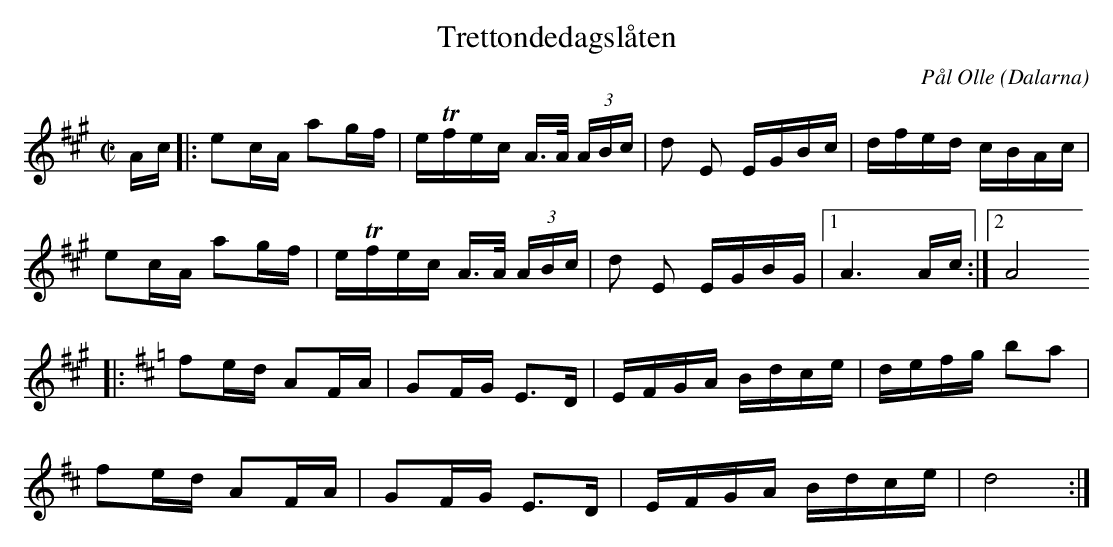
X:1
T:Trettondedagslåten
C:Pål Olle
O:Dalarna
M:C|
L:1/16
K:A
Ac|:e2cA a2gf|eTfec A>A (3ABc|d2 E2 EGBc|dfed cBAc|
e2cA a2gf|eTfec A>A (3ABc|d2 E2 EGBG|1 A6 Ac:|2 A8
K:D
|:f2ed A2FA|G2FG E3D|EFGA Bdce|defg b2a2|
f2ed A2FA|G2FG E3D|EFGA Bdce|d8:|
